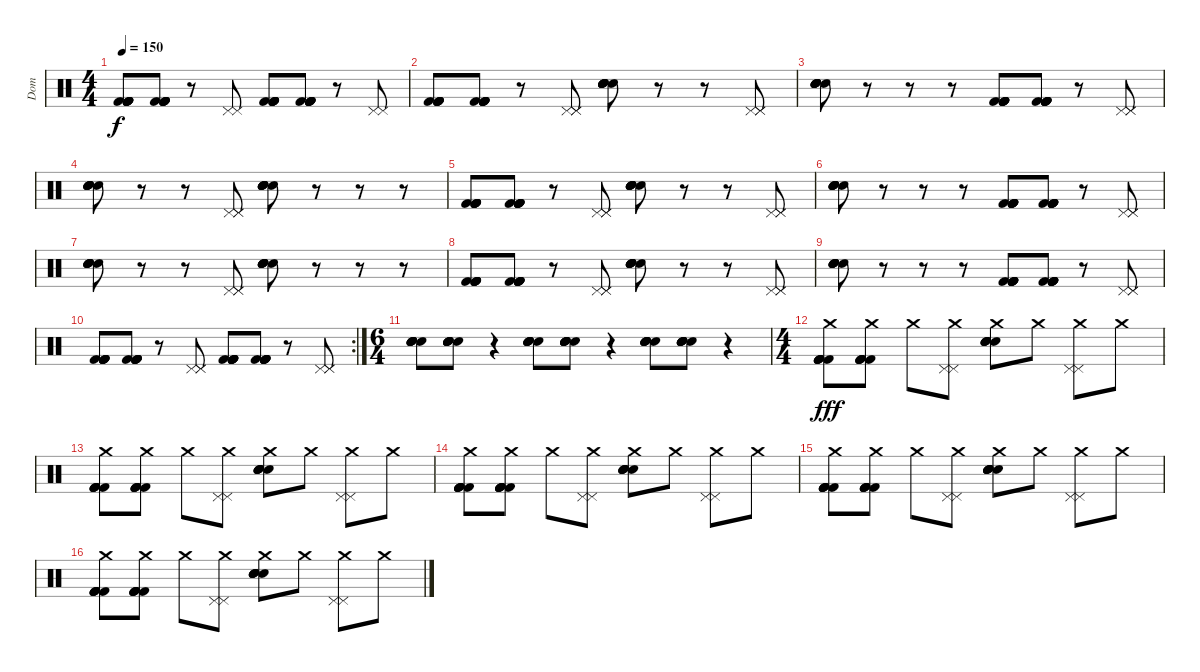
\track ("Dom" "Dom") {instrument percussion}
\staff {score}
\articulation defaults
\ts (4 4)
\tempo 150
\clef neutral
\ks c
("Kick (hit) 2" "Kick (hit) 2" "Kick (hit) 2" "Kick (hit) 2" "Kick (hit) 2" "Kick (hit) 2").8{dy f} ("Kick (hit) 2" "Kick (hit) 2" "Kick (hit) 2" "Kick (hit) 2" "Kick (hit) 2" "Kick (hit) 2").8 r.8 ("Pedal Hi-Hat (hit)" "Pedal Hi-Hat (hit)").8 ("Kick (hit) 2" "Kick (hit) 2" "Kick (hit) 2" "Kick (hit) 2" "Kick (hit) 2" "Kick (hit) 2").8 ("Kick (hit) 2" "Kick (hit) 2" "Kick (hit) 2" "Kick (hit) 2" "Kick (hit) 2" "Kick (hit) 2").8 r.8 ("Pedal Hi-Hat (hit)" "Pedal Hi-Hat (hit)").8 |
("Kick (hit) 2" "Kick (hit) 2" "Kick (hit) 2" "Kick (hit) 2" "Kick (hit) 2" "Kick (hit) 2").8 ("Kick (hit) 2" "Kick (hit) 2" "Kick (hit) 2" "Kick (hit) 2" "Kick (hit) 2" "Kick (hit) 2").8 r.8 ("Pedal Hi-Hat (hit)" "Pedal Hi-Hat (hit)" "Pedal Hi-Hat (hit)").8 ("Electric Snare (hit)" "Electric Snare (hit)" "Electric Snare (hit)" "Electric Snare (hit)" "Electric Snare (hit)" "Electric Snare (hit)").8 r.8 r.8 ("Pedal Hi-Hat (hit)" "Pedal Hi-Hat (hit)" "Pedal Hi-Hat (hit)").8 |
("Electric Snare (hit)" "Electric Snare (hit)" "Electric Snare (hit)" "Electric Snare (hit)" "Electric Snare (hit)" "Electric Snare (hit)").8 r.8 r.8 r.8 ("Kick (hit) 2" "Kick (hit) 2" "Kick (hit) 2" "Kick (hit) 2" "Kick (hit) 2" "Kick (hit) 2").8 ("Kick (hit) 2" "Kick (hit) 2" "Kick (hit) 2" "Kick (hit) 2" "Kick (hit) 2" "Kick (hit) 2").8 r.8 ("Pedal Hi-Hat (hit)" "Pedal Hi-Hat (hit)" "Pedal Hi-Hat (hit)").8 |
("Electric Snare (hit)" "Electric Snare (hit)" "Electric Snare (hit)" "Electric Snare (hit)" "Electric Snare (hit)" "Electric Snare (hit)").8 r.8 r.8 ("Pedal Hi-Hat (hit)" "Pedal Hi-Hat (hit)" "Pedal Hi-Hat (hit)").8 ("Electric Snare (hit)" "Electric Snare (hit)" "Electric Snare (hit)" "Electric Snare (hit)" "Electric Snare (hit)" "Electric Snare (hit)").8 r.8 r.8 r.8 |
("Kick (hit) 2" "Kick (hit) 2" "Kick (hit) 2" "Kick (hit) 2" "Kick (hit) 2" "Kick (hit) 2").8 ("Kick (hit) 2" "Kick (hit) 2" "Kick (hit) 2" "Kick (hit) 2" "Kick (hit) 2" "Kick (hit) 2").8 r.8 ("Pedal Hi-Hat (hit)" "Pedal Hi-Hat (hit)" "Pedal Hi-Hat (hit)").8 ("Electric Snare (hit)" "Electric Snare (hit)" "Electric Snare (hit)" "Electric Snare (hit)" "Electric Snare (hit)" "Electric Snare (hit)").8 r.8 r.8 ("Pedal Hi-Hat (hit)" "Pedal Hi-Hat (hit)" "Pedal Hi-Hat (hit)").8 |
("Electric Snare (hit)" "Electric Snare (hit)" "Electric Snare (hit)" "Electric Snare (hit)" "Electric Snare (hit)" "Electric Snare (hit)").8 r.8 r.8 r.8 ("Kick (hit) 2" "Kick (hit) 2" "Kick (hit) 2" "Kick (hit) 2" "Kick (hit) 2" "Kick (hit) 2").8 ("Kick (hit) 2" "Kick (hit) 2" "Kick (hit) 2" "Kick (hit) 2" "Kick (hit) 2" "Kick (hit) 2").8 r.8 ("Pedal Hi-Hat (hit)" "Pedal Hi-Hat (hit)" "Pedal Hi-Hat (hit)").8 |
("Electric Snare (hit)" "Electric Snare (hit)" "Electric Snare (hit)" "Electric Snare (hit)" "Electric Snare (hit)" "Electric Snare (hit)").8 r.8 r.8 ("Pedal Hi-Hat (hit)" "Pedal Hi-Hat (hit)" "Pedal Hi-Hat (hit)").8 ("Electric Snare (hit)" "Electric Snare (hit)" "Electric Snare (hit)" "Electric Snare (hit)" "Electric Snare (hit)" "Electric Snare (hit)").8 r.8 r.8 r.8 |
("Kick (hit) 2" "Kick (hit) 2" "Kick (hit) 2" "Kick (hit) 2" "Kick (hit) 2" "Kick (hit) 2").8 ("Kick (hit) 2" "Kick (hit) 2" "Kick (hit) 2" "Kick (hit) 2" "Kick (hit) 2" "Kick (hit) 2").8 r.8 ("Pedal Hi-Hat (hit)" "Pedal Hi-Hat (hit)" "Pedal Hi-Hat (hit)").8 ("Electric Snare (hit)" "Electric Snare (hit)" "Electric Snare (hit)" "Electric Snare (hit)" "Electric Snare (hit)" "Electric Snare (hit)").8 r.8 r.8 ("Pedal Hi-Hat (hit)" "Pedal Hi-Hat (hit)" "Pedal Hi-Hat (hit)").8 |
("Electric Snare (hit)" "Electric Snare (hit)" "Electric Snare (hit)" "Electric Snare (hit)" "Electric Snare (hit)" "Electric Snare (hit)").8 r.8 r.8 r.8 ("Kick (hit) 2" "Kick (hit) 2" "Kick (hit) 2" "Kick (hit) 2" "Kick (hit) 2" "Kick (hit) 2").8 ("Kick (hit) 2" "Kick (hit) 2" "Kick (hit) 2" "Kick (hit) 2" "Kick (hit) 2" "Kick (hit) 2").8 r.8 ("Pedal Hi-Hat (hit)" "Pedal Hi-Hat (hit)" "Pedal Hi-Hat (hit)").8 |
\rc 2
("Kick (hit) 2" "Kick (hit) 2" "Kick (hit) 2" "Kick (hit) 2" "Kick (hit) 2" "Kick (hit) 2").8 ("Kick (hit) 2" "Kick (hit) 2" "Kick (hit) 2" "Kick (hit) 2" "Kick (hit) 2" "Kick (hit) 2").8 r.8 ("Pedal Hi-Hat (hit)" "Pedal Hi-Hat (hit)" "Pedal Hi-Hat (hit)").8 ("Kick (hit) 2" "Kick (hit) 2" "Kick (hit) 2" "Kick (hit) 2" "Kick (hit) 2" "Kick (hit) 2").8 ("Kick (hit) 2" "Kick (hit) 2" "Kick (hit) 2" "Kick (hit) 2" "Kick (hit) 2" "Kick (hit) 2").8 r.8 ("Pedal Hi-Hat (hit)" "Pedal Hi-Hat (hit)" "Pedal Hi-Hat (hit)").8 |
\ts (6 4)
("Electric Snare (hit)" "Electric Snare (hit)" "Electric Snare (hit)" "Electric Snare (hit)" "Electric Snare (hit)" "Electric Snare (hit)").8 ("Electric Snare (hit)" "Electric Snare (hit)" "Electric Snare (hit)" "Electric Snare (hit)" "Electric Snare (hit)" "Electric Snare (hit)").8 r.4 ("Electric Snare (hit)" "Electric Snare (hit)" "Electric Snare (hit)" "Electric Snare (hit)" "Electric Snare (hit)" "Electric Snare (hit)").8 ("Electric Snare (hit)" "Electric Snare (hit)" "Electric Snare (hit)" "Electric Snare (hit)" "Electric Snare (hit)" "Electric Snare (hit)").8 r.4 ("Electric Snare (hit)" "Electric Snare (hit)" "Electric Snare (hit)" "Electric Snare (hit)" "Electric Snare (hit)" "Electric Snare (hit)").8 ("Electric Snare (hit)" "Electric Snare (hit)" "Electric Snare (hit)" "Electric Snare (hit)" "Electric Snare (hit)" "Electric Snare (hit)").8 r.4 |
\ts (4 4)
("Crash medium (hit)" "Kick (hit) 2" "Kick (hit) 2" "Kick (hit) 2" "Kick (hit) 2" "Kick (hit) 2").8{dy fff} ("Crash medium (hit)" "Kick (hit) 2" "Kick (hit) 2" "Kick (hit) 2" "Kick (hit) 2" "Kick (hit) 2").8 "Crash medium (hit)".8 ("Crash medium (hit)" "Pedal Hi-Hat (hit)" "Pedal Hi-Hat (hit)").8 ("Crash medium (hit)" "Electric Snare (hit)" "Electric Snare (hit)" "Electric Snare (hit)" "Electric Snare (hit)" "Electric Snare (hit)").8 "Crash medium (hit)".8 ("Crash medium (hit)" "Pedal Hi-Hat (hit)" "Pedal Hi-Hat (hit)").8 "Crash medium (hit)".8 |
("Crash medium (hit)" "Kick (hit) 2" "Kick (hit) 2" "Kick (hit) 2" "Kick (hit) 2" "Kick (hit) 2").8 ("Crash medium (hit)" "Kick (hit) 2" "Kick (hit) 2" "Kick (hit) 2" "Kick (hit) 2" "Kick (hit) 2").8 "Crash medium (hit)".8 ("Crash medium (hit)" "Pedal Hi-Hat (hit)" "Pedal Hi-Hat (hit)").8 ("Crash medium (hit)" "Electric Snare (hit)" "Electric Snare (hit)" "Electric Snare (hit)" "Electric Snare (hit)" "Electric Snare (hit)").8 "Crash medium (hit)".8 ("Crash medium (hit)" "Pedal Hi-Hat (hit)" "Pedal Hi-Hat (hit)").8 "Crash medium (hit)".8 |
("Crash medium (hit)" "Kick (hit) 2" "Kick (hit) 2" "Kick (hit) 2" "Kick (hit) 2" "Kick (hit) 2").8 ("Crash medium (hit)" "Kick (hit) 2" "Kick (hit) 2" "Kick (hit) 2" "Kick (hit) 2" "Kick (hit) 2").8 "Crash medium (hit)".8 ("Crash medium (hit)" "Pedal Hi-Hat (hit)" "Pedal Hi-Hat (hit)").8 ("Crash medium (hit)" "Electric Snare (hit)" "Electric Snare (hit)" "Electric Snare (hit)" "Electric Snare (hit)" "Electric Snare (hit)").8 "Crash medium (hit)".8 ("Crash medium (hit)" "Pedal Hi-Hat (hit)" "Pedal Hi-Hat (hit)").8 "Crash medium (hit)".8 |
("Crash medium (hit)" "Kick (hit) 2" "Kick (hit) 2" "Kick (hit) 2" "Kick (hit) 2" "Kick (hit) 2").8 ("Crash medium (hit)" "Kick (hit) 2" "Kick (hit) 2" "Kick (hit) 2" "Kick (hit) 2" "Kick (hit) 2").8 "Crash medium (hit)".8 ("Crash medium (hit)" "Pedal Hi-Hat (hit)" "Pedal Hi-Hat (hit)").8 ("Crash medium (hit)" "Electric Snare (hit)" "Electric Snare (hit)" "Electric Snare (hit)" "Electric Snare (hit)" "Electric Snare (hit)").8 "Crash medium (hit)".8 ("Crash medium (hit)" "Pedal Hi-Hat (hit)" "Pedal Hi-Hat (hit)").8 "Crash medium (hit)".8 |
("Crash medium (hit)" "Kick (hit) 2" "Kick (hit) 2" "Kick (hit) 2" "Kick (hit) 2" "Kick (hit) 2").8 ("Crash medium (hit)" "Kick (hit) 2" "Kick (hit) 2" "Kick (hit) 2" "Kick (hit) 2" "Kick (hit) 2").8 "Crash medium (hit)".8 ("Crash medium (hit)" "Pedal Hi-Hat (hit)" "Pedal Hi-Hat (hit)").8 ("Crash medium (hit)" "Electric Snare (hit)" "Electric Snare (hit)" "Electric Snare (hit)" "Electric Snare (hit)" "Electric Snare (hit)").8 "Crash medium (hit)".8 ("Crash medium (hit)" "Pedal Hi-Hat (hit)" "Pedal Hi-Hat (hit)").8 "Crash medium (hit)".8
